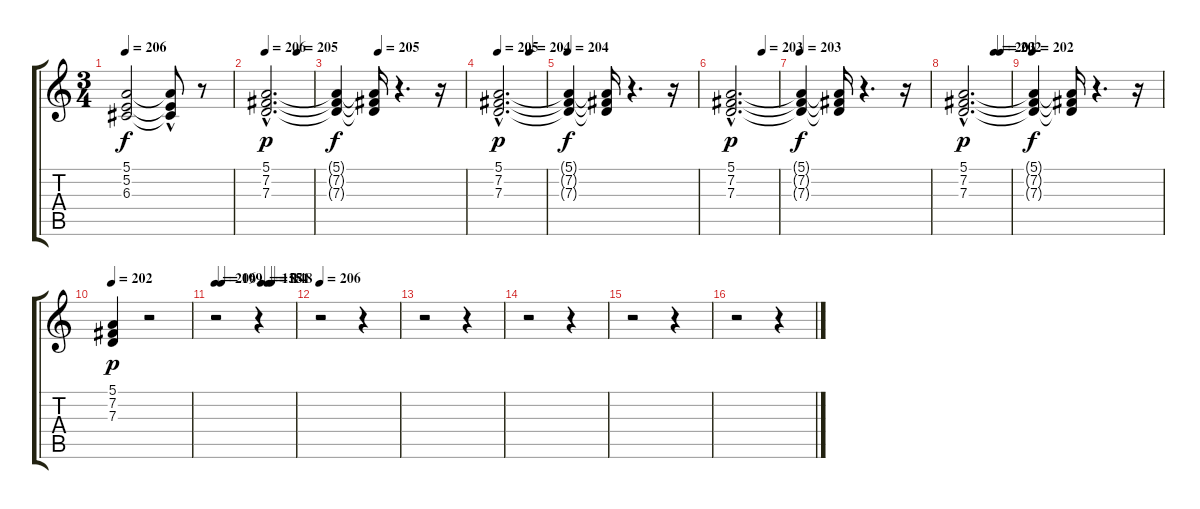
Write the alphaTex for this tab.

\track "" {instrument tubularbells}
\staff {score tabs}
\tuning (E4 B3 G3 D3 A2 E2) {hide}
\ts (3 4)
\tempo 206
\clef g2
\ks c
(5.1{t} 5.2{t} 6.3{t}).2{dy f} (5.1{hac t} 5.2{t} 6.3{hac t}).8 r.8 |
\tempo 206
\tempo (205 0.6666666666666666)
(5.1{hac} 7.2{hac} 7.3{hac}).2{d dy p} |
\tempo (205 0.3333333333333333)
(5.1{t} 7.2{t} 7.3{t}).4{dy f} (5.1{t} 7.2{t} 7.3{t}).16 r.4{d} r.16 |
\tempo 205
\tempo (204 0.6666666666666666)
(5.1{hac} 7.2{hac} 7.3{hac}).2{d dy p} |
\tempo 204
(5.1{t} 7.2{t} 7.3{t}).4{dy f} (5.1{t} 7.2{t} 7.3{t}).16 r.4{d} r.16 |
\tempo (203 0.6666666666666666)
(5.1{hac} 7.2{hac} 7.3{hac}).2{d dy p} |
\tempo 203
(5.1{t} 7.2{t} 7.3{t}).4{dy f} (5.1{t} 7.2{t} 7.3{t}).16 r.4{d} r.16 |
\tempo (203 0.6666666666666666)
\tempo (202 0.7916666666666666)
(5.1{hac} 7.2{hac} 7.3{hac}).2{d dy p} |
\tempo 202
(5.1{t} 7.2{t} 7.3{t}).4{dy f} (5.1{t} 7.2{t} 7.3{t}).16 r.4{d} r.16 |
\tempo 202
(5.1 7.2 7.3).4{dy p} r.2 |
\tempo 206
\tempo (199 0.08333333333333333)
\tempo (158 0.5833333333333334)
\tempo (151 0.6666666666666666)
\tempo (148 0.7083333333333334)
r.2 r.4 |
\tempo 206
r.2 r.4 |
r.2 r.4 |
r.2 r.4 |
r.2 r.4 |
r.2 r.4
